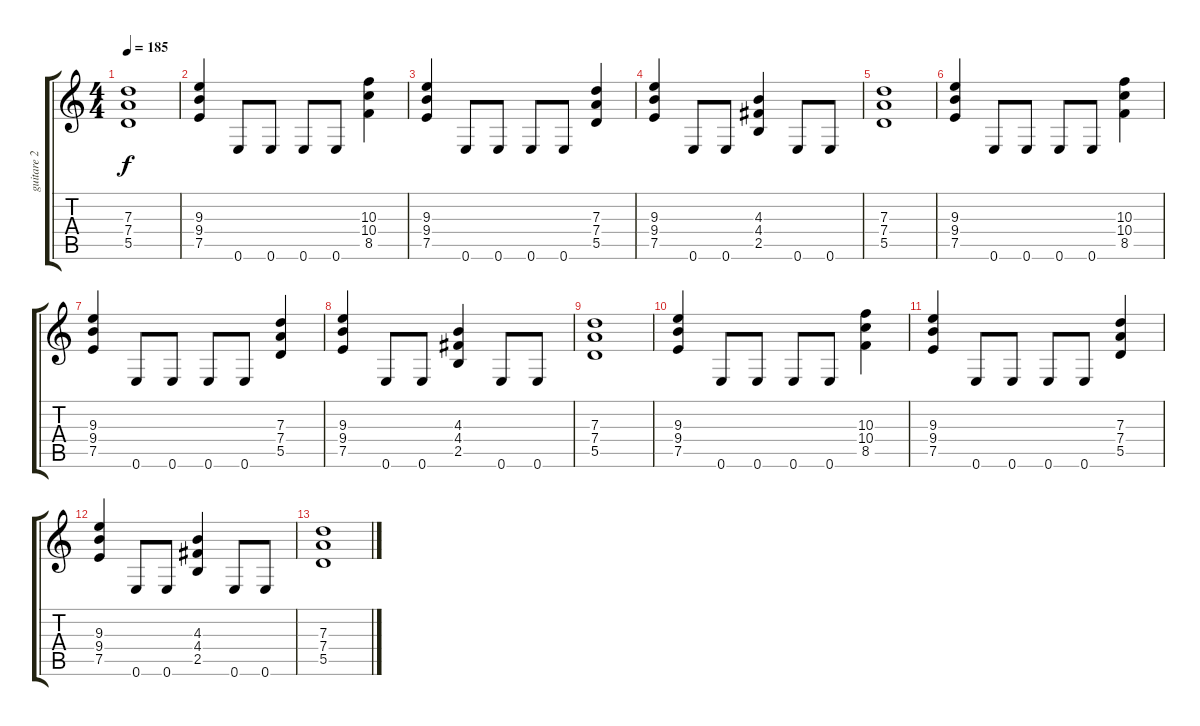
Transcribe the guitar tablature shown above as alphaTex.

\track ("guitare 2" "guitare 2") {instrument distortionguitar}
\staff {score tabs}
\tuning (E4 B3 G3 D3 A2 E2) {hide}
\ts (4 4)
\tempo 185
\clef g2
\ks c
(7.3 7.4 5.5).1{dy f} |
(9.3 9.4 7.5).4 0.6.8 0.6.8 0.6.8 0.6.8 (10.3 10.4 8.5).4 |
(9.3 9.4 7.5).4 0.6.8 0.6.8 0.6.8 0.6.8 (7.3 7.4 5.5).4 |
(9.3 9.4 7.5).4 0.6.8 0.6.8 (4.3 4.4 2.5).4 0.6.8 0.6.8 |
(7.3 7.4 5.5).1 |
(9.3 9.4 7.5).4 0.6.8 0.6.8 0.6.8 0.6.8 (10.3 10.4 8.5).4 |
(9.3 9.4 7.5).4 0.6.8 0.6.8 0.6.8 0.6.8 (7.3 7.4 5.5).4 |
(9.3 9.4 7.5).4 0.6.8 0.6.8 (4.3 4.4 2.5).4 0.6.8 0.6.8 |
(7.3 7.4 5.5).1 |
(9.3 9.4 7.5).4 0.6.8 0.6.8 0.6.8 0.6.8 (10.3 10.4 8.5).4 |
(9.3 9.4 7.5).4 0.6.8 0.6.8 0.6.8 0.6.8 (7.3 7.4 5.5).4 |
(9.3 9.4 7.5).4 0.6.8 0.6.8 (4.3 4.4 2.5).4 0.6.8 0.6.8 |
(7.3 7.4 5.5).1
